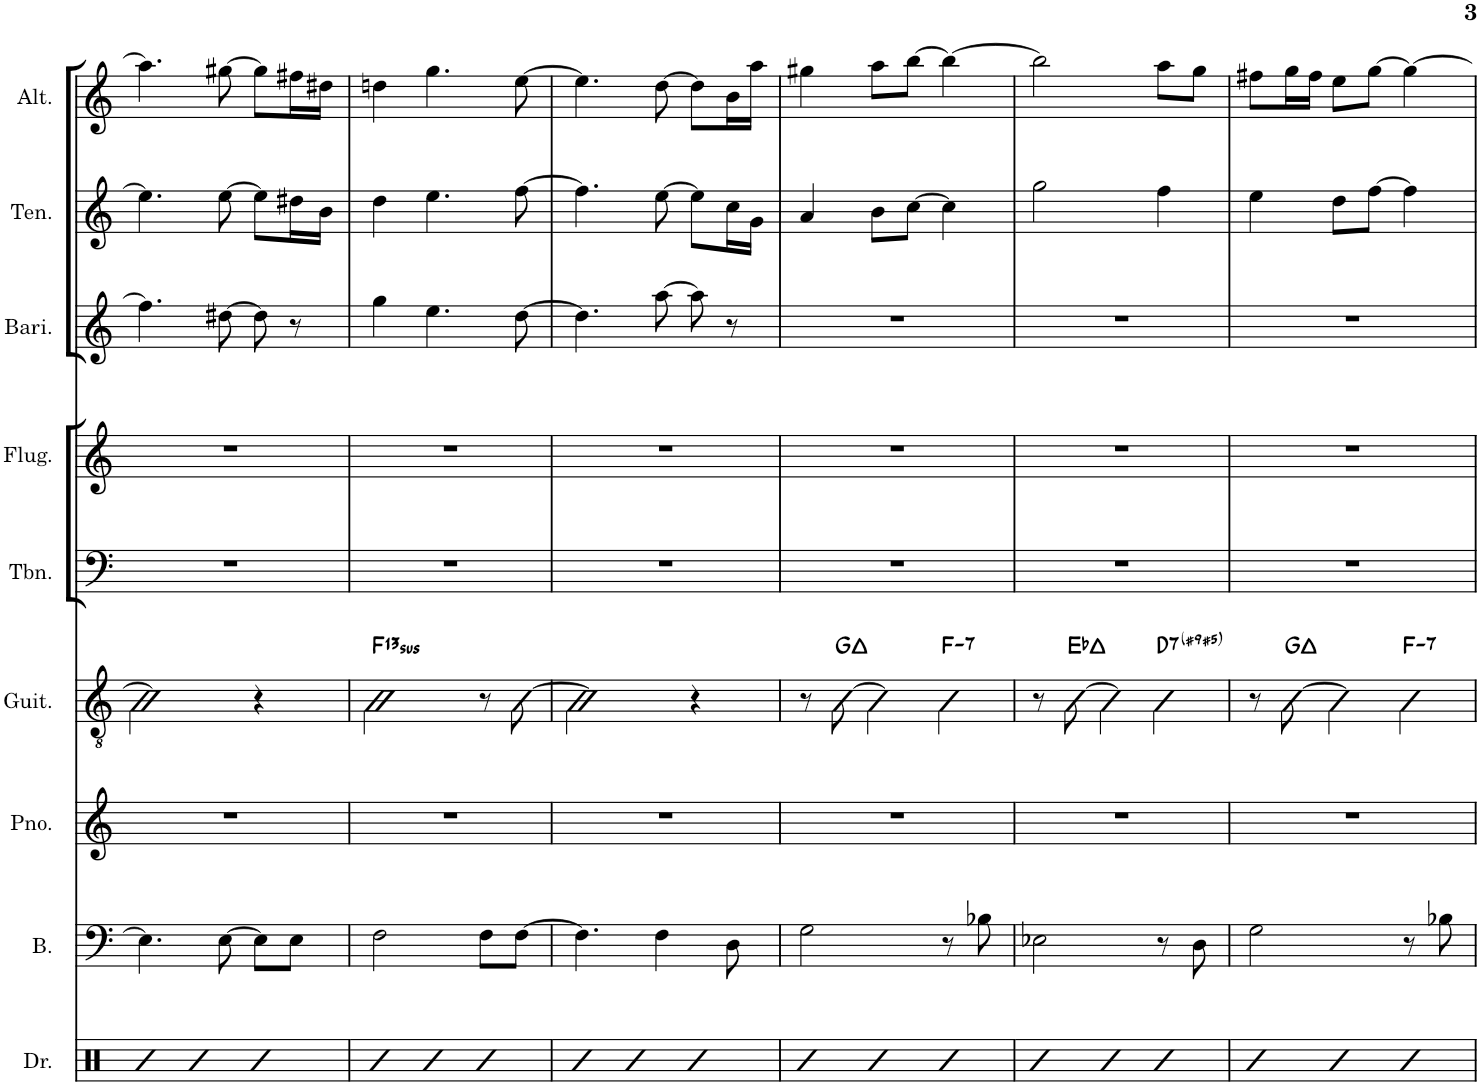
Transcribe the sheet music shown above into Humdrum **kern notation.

**kern	**kern	**kern	**kern	**harte	**kern	**kern	**kern	**kern	**kern
*part9	*part8	*part7	*part6	*part6	*part5	*part4	*part3	*part2	*part1
*staff9	*staff8	*staff7	*staff6	*	*staff5	*staff4	*staff3	*staff2	*staff1
*I"Drums	*I"Bass	*I"Piano	*I"Guitar	*	*I"Trombone	*I"Flugelhorn	*I"Baritone	*I"Tenor	*I"Alto
*I'Dr.	*I'B.	*I'Pno.	*I'Guit.	*	*I'Tbn.	*I'Flug.	*I'Bari.	*I'Ten.	*I'Alt.
!!LO:PB:g=z
*clefX	*clefF4	*clefG2	*clefGv2	*	*clefF4	*clefG2	*clefG2	*clefG2	*clefG2
*	*Trd7c12	*	*Trd7c12	*	*	*Trd1c2	*Trd12c21	*Trd8c14	*Trd5c9
*k[]	*k[]	*k[]	*k[]	*	*k[]	*k[]	*k[]	*k[]	*k[]
*M3/4	*M3/4	*M3/4	*M3/4	*	*M3/4	*M3/4	*M3/4	*M3/4	*M3/4
=15	=15	=15	=15	=15	=15	=15	=15	=15	=15
4R	4.E\]	2.r	2b\]	.	2.r	2.r	4.ff#\]	4.ee\]	4.aa#\]
4R	.	.	.	.	.	.	.	.	.
.	[8E\	.	.	.	.	.	[8dd#X\	[8ee\	[8gg#X\
4R	8E\L]	.	4r	.	.	.	8dd#\]	8ee\L]	8gg#\L]
.	8E\J	.	.	.	.	.	8r	16dd#X\L	16ff#X\L
.	.	.	.	.	.	.	.	16b\JJ	16dd#X\JJ
=16	=16	=16	=16	=16	=16	=16	=16	=16	=16
!	!	!	!	!LO:H:kt=13sus	!	!	!	!	!
4R	2F\	2.r	2bn\	F:sus4(7,9,11,13)	2.r	2.r	4gg\	4dd\	4ddn\
4R	.	.	.	.	.	.	4.ee\	4.ee\	4.gg\
4R	8F\L	.	8r	.	.	.	.	.	.
.	[8F\J	.	[8b\	.	.	.	[8dd\	[8ff\	[8ee\
=17	=17	=17	=17	=17	=17	=17	=17	=17	=17
4R	4.F\]	2.r	2b\]	.	2.r	2.r	4.dd\]	4.ff\]	4.ee\]
4R	.	.	.	.	.	.	.	.	.
.	4F\	.	.	.	.	.	[8aa\	[8ee\	[8dd\
4R	.	.	4r	.	.	.	8aa\]	8ee\L]	8dd\L]
.	8D\	.	.	.	.	.	8r	16cc\L	16b\L
.	.	.	.	.	.	.	.	16g\JJ	16aa\JJ
=18	=18	=18	=18	=18	=18	=18	=18	=18	=18
4R	2G\	2.r	8r	.	2.r	2.r	2.r	4a/	4gg#X\
.	.	.	[8b\	G:maj	.	.	.	.	.
4R	.	.	4b\]	.	.	.	.	8b\L	8aa\L
.	.	.	.	.	.	.	.	[8cc\J	[8bb\J
!	!	!	!	!LO:H:kt=7	!	!	!	!	!
4R	8r	.	4b\	F:min7	.	.	.	4cc\]	4bb\_
.	8B-X\	.	.	.	.	.	.	.	.
=19	=19	=19	=19	=19	=19	=19	=19	=19	=19
4R	2E-X\	2.r	8r	.	2.r	2.r	2.r	2gg\	2bb\]
.	.	.	[8bn\	Eb:maj	.	.	.	.	.
4R	.	.	4b\]	.	.	.	.	.	.
!	!	!	!	!LO:H:kt=7	!	!	!	!	!
4R	8r	.	4b\	D:(3,#5,b7,#9)	.	.	.	4ff\	8aa\L
.	8D\	.	.	.	.	.	.	.	8gg\J
=20	=20	=20	=20	=20	=20	=20	=20	=20	=20
4R	2G\	2.r	8r	.	2.r	2.r	2.r	4ee\	8ff#X\L
.	.	.	[8b\	G:maj	.	.	.	.	16gg\L
.	.	.	.	.	.	.	.	.	16ff#\JJ
4R	.	.	4b\]	.	.	.	.	8dd\L	8ee\L
.	.	.	.	.	.	.	.	[8ff\J	[8gg\J
!	!	!	!	!LO:H:kt=7	!	!	!	!	!
4R	8r	.	4b\	F:min7	.	.	.	4ff\]	4gg\_
.	8B-X\	.	.	.	.	.	.	.	.
=	=	=	=	=	=	=	=	=	=
*-	*-	*-	*-	*-	*-	*-	*-	*-	*-
